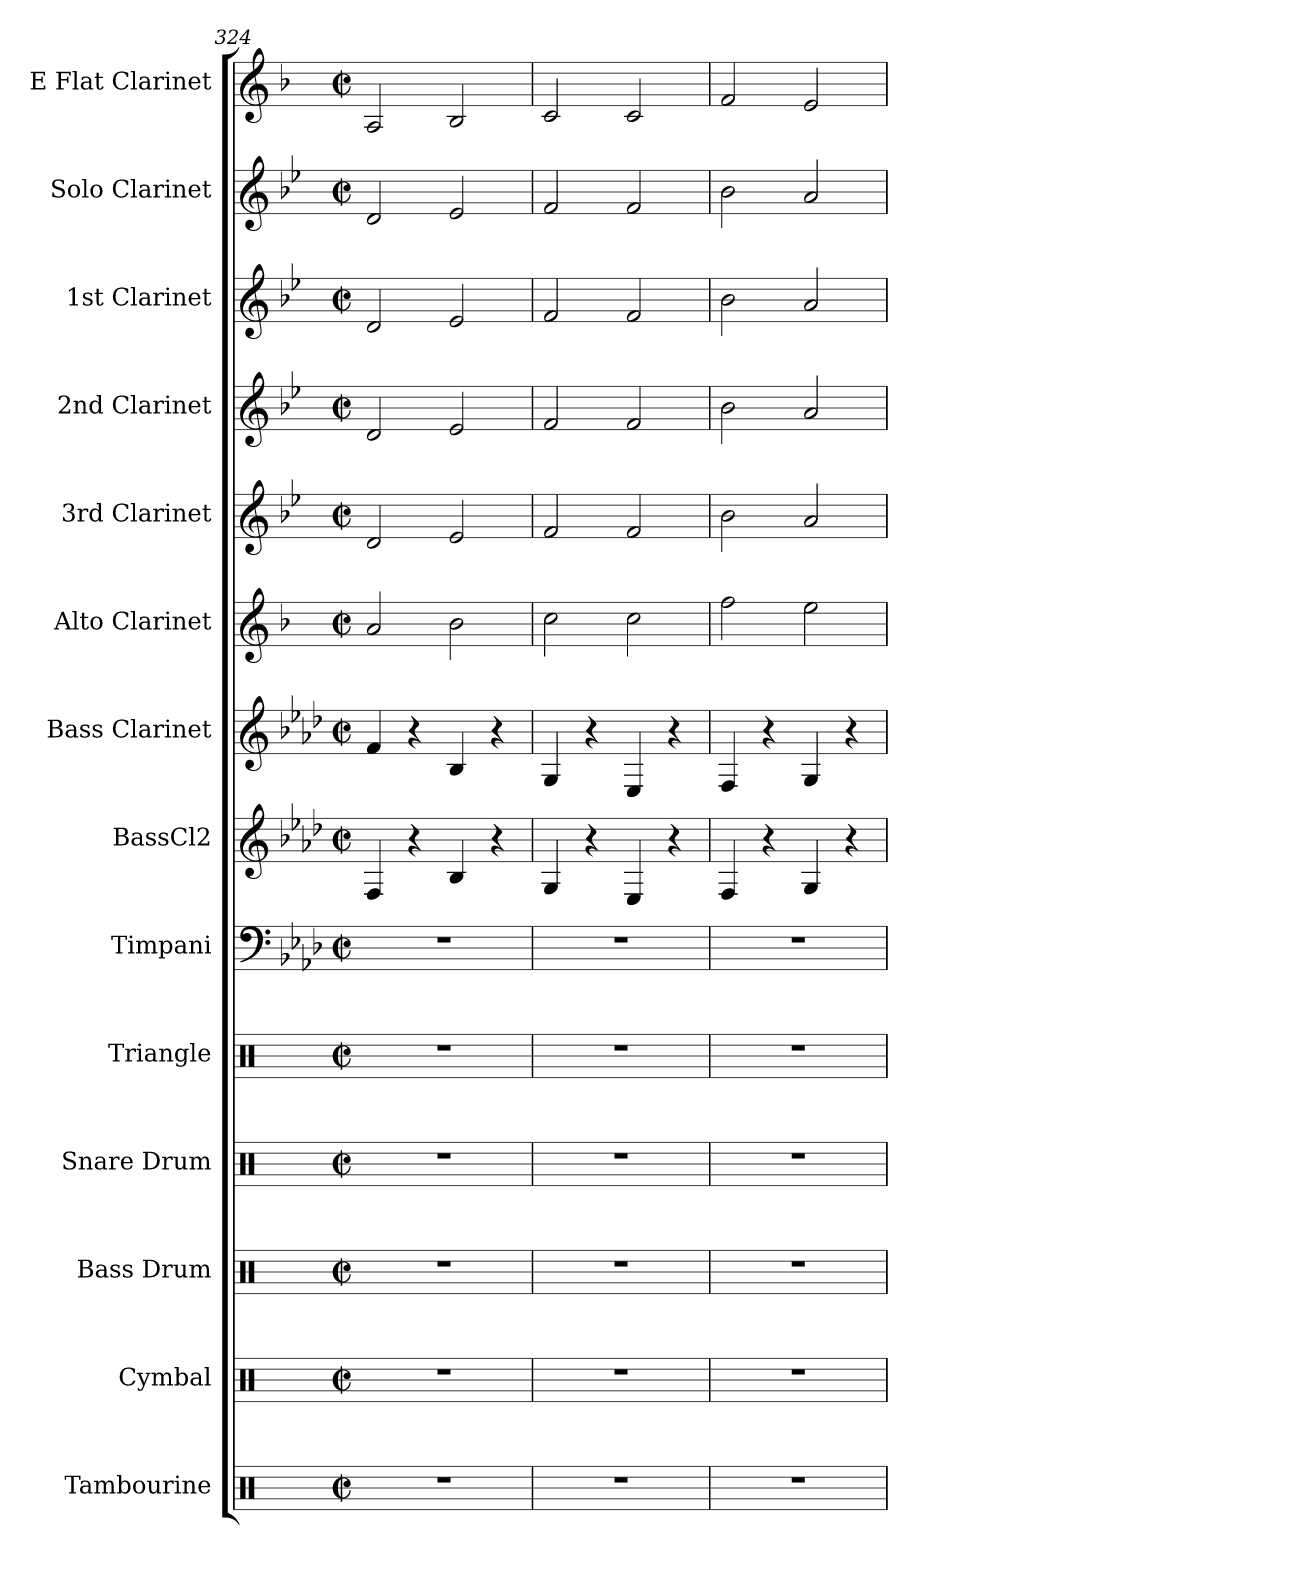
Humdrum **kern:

**kern	**kern	**kern	**kern	**kern	**kern	**kern	**kern	**kern	**kern	**kern	**kern	**kern	**kern
*part14	*part13	*part12	*part11	*part10	*part9	*part8	*part7	*part6	*part5	*part4	*part3	*part2	*part1
*staff14	*staff13	*staff12	*staff11	*staff10	*staff9	*staff8	*staff7	*staff6	*staff5	*staff4	*staff3	*staff2	*staff1
*I"Tambourine	*I"Cymbal	*I"Bass Drum	*I"Snare Drum	*I"Triangle	*I"Timpani	*I"BassCl2	*I"Bass Clarinet	*I"Alto Clarinet	*I"3rd Clarinet	*I"2nd Clarinet	*I"1st Clarinet	*I"Solo Clarinet	*I"E Flat Clarinet
*I'Tamb.	*I'Cym.	*I'B. Dr.	*I'Sn. Dr.	*I'Trgl.	*I'Timp.	*I'B. Cl2	*I'B. Cl.	*I'A. Cl.	*I'3rdCl.	*I'2nd Cl.	*I'1stCl.	*I'SoloCl.	*
*clefX	*clefX	*clefX	*clefX	*clefX	*clefF4	*clefG2	*clefG2	*clefG2	*clefG2	*clefG2	*clefG2	*clefG2	*clefG2
*	*	*	*	*	*	*ITrd8c14	*ITrd8c14	*ITrd5c9	*ITrd1c2	*ITrd1c2	*ITrd1c2	*ITrd1c2	*ITrd-2c-3
*k[]	*k[]	*k[]	*k[]	*k[]	*k[b-e-a-d-]	*k[b-e-a-d-]	*k[b-e-a-d-]	*k[b-e-a-d-]	*k[b-e-a-d-]	*k[b-e-a-d-]	*k[b-e-a-d-]	*k[b-e-a-d-]	*k[b-e-a-d-]
*M4/4	*M4/4	*M4/4	*M4/4	*M4/4	*M4/4	*M4/4	*M4/4	*M4/4	*M4/4	*M4/4	*M4/4	*M4/4	*M4/4
*met(c|)	*met(c|)	*met(c|)	*met(c|)	*met(c|)	*met(c|)	*met(c|)	*met(c|)	*met(c|)	*met(c|)	*met(c|)	*met(c|)	*met(c|)	*met(c|)
=324	=324	=324	=324	=324	=324	=324	=324	=324	=324	=324	=324	=324	=324
1r	1r	1r	1r	1r	1r	4FF/	4F/	2c/	2c/	2c/	2c/	2c/	2c/
.	.	.	.	.	.	4r	4r	.	.	.	.	.	.
.	.	.	.	.	.	4BB-/	4BB-/	2d-\	2d-/	2d-/	2d-/	2d-/	2d-/
.	.	.	.	.	.	4r	4r	.	.	.	.	.	.
=325	=325	=325	=325	=325	=325	=325	=325	=325	=325	=325	=325	=325	=325
1r	1r	1r	1r	1r	1r	4GG/	4GG/	2e-\	2e-/	2e-/	2e-/	2e-/	2e-/
.	.	.	.	.	.	4r	4r	.	.	.	.	.	.
.	.	.	.	.	.	4EE-/	4EE-/	2e-\	2e-/	2e-/	2e-/	2e-/	2e-/
.	.	.	.	.	.	4r	4r	.	.	.	.	.	.
=326	=326	=326	=326	=326	=326	=326	=326	=326	=326	=326	=326	=326	=326
1r	1r	1r	1r	1r	1r	4FF/	4FF/	2a-\	2a-\	2a-\	2a-\	2a-\	2a-/
.	.	.	.	.	.	4r	4r	.	.	.	.	.	.
.	.	.	.	.	.	4GG/	4GG/	2g\	2g/	2g/	2g/	2g/	2g/
.	.	.	.	.	.	4r	4r	.	.	.	.	.	.
=	=	=	=	=	=	=	=	=	=	=	=	=	=
*-	*-	*-	*-	*-	*-	*-	*-	*-	*-	*-	*-	*-	*-
